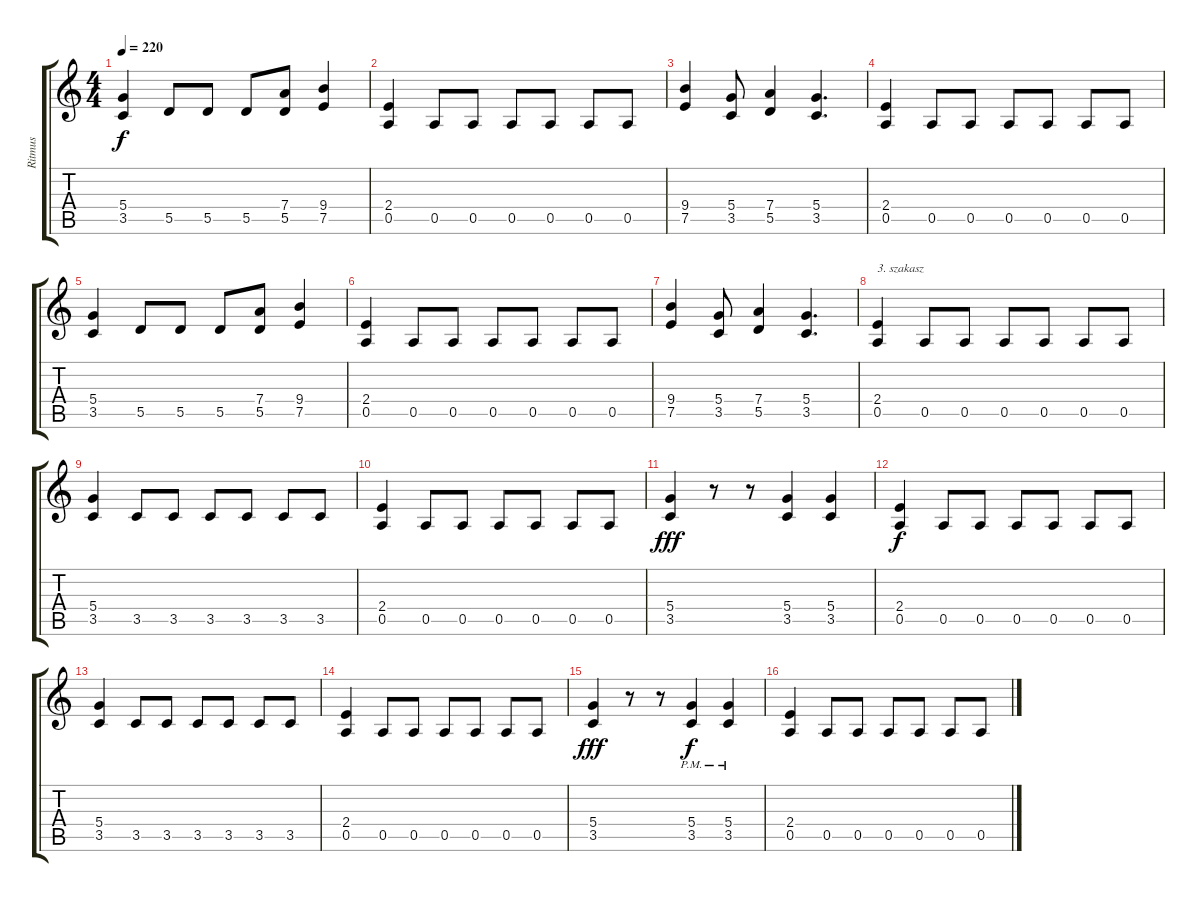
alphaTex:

\track ("Ritmus" "Ritmus") {instrument electricguitarjazz}
\staff {score tabs}
\tuning (E4 B3 G3 D3 A2 E2) {hide}
\ts (4 4)
\tempo 220
\clef g2
\ks c
(5.4 3.5).4{dy f} 5.5.8 5.5.8 5.5.8 (7.4 5.5).8 (9.4 7.5).4 |
(2.4 0.5).4 0.5.8 0.5.8 0.5.8 0.5.8 0.5.8 0.5.8 |
(9.4 7.5).4 (5.4 3.5).8 (7.4 5.5).4 (5.4 3.5).4{d} |
(2.4 0.5).4 0.5.8 0.5.8 0.5.8 0.5.8 0.5.8 0.5.8 |
(5.4 3.5).4 5.5.8 5.5.8 5.5.8 (7.4 5.5).8 (9.4 7.5).4 |
(2.4 0.5).4 0.5.8 0.5.8 0.5.8 0.5.8 0.5.8 0.5.8 |
(9.4 7.5).4 (5.4 3.5).8 (7.4 5.5).4 (5.4 3.5).4{d} |
(2.4 0.5).4{txt "3. szakasz"} 0.5.8 0.5.8 0.5.8 0.5.8 0.5.8 0.5.8 |
(5.4 3.5).4 3.5.8 3.5.8 3.5.8 3.5.8 3.5.8 3.5.8 |
(2.4 0.5).4 0.5.8 0.5.8 0.5.8 0.5.8 0.5.8 0.5.8 |
(5.4 3.5).4{dy fff} r.8 r.8 (5.4 3.5).4 (5.4 3.5).4 |
(2.4 0.5).4{dy f} 0.5.8 0.5.8 0.5.8 0.5.8 0.5.8 0.5.8 |
(5.4 3.5).4 3.5.8 3.5.8 3.5.8 3.5.8 3.5.8 3.5.8 |
(2.4 0.5).4 0.5.8 0.5.8 0.5.8 0.5.8 0.5.8 0.5.8 |
(5.4 3.5).4{dy fff} r.8 r.8 (5.4{pm} 3.5{pm}).4{dy f} (5.4{pm} 3.5{pm}).4 |
(2.4 0.5).4 0.5.8 0.5.8 0.5.8 0.5.8 0.5.8 0.5.8
